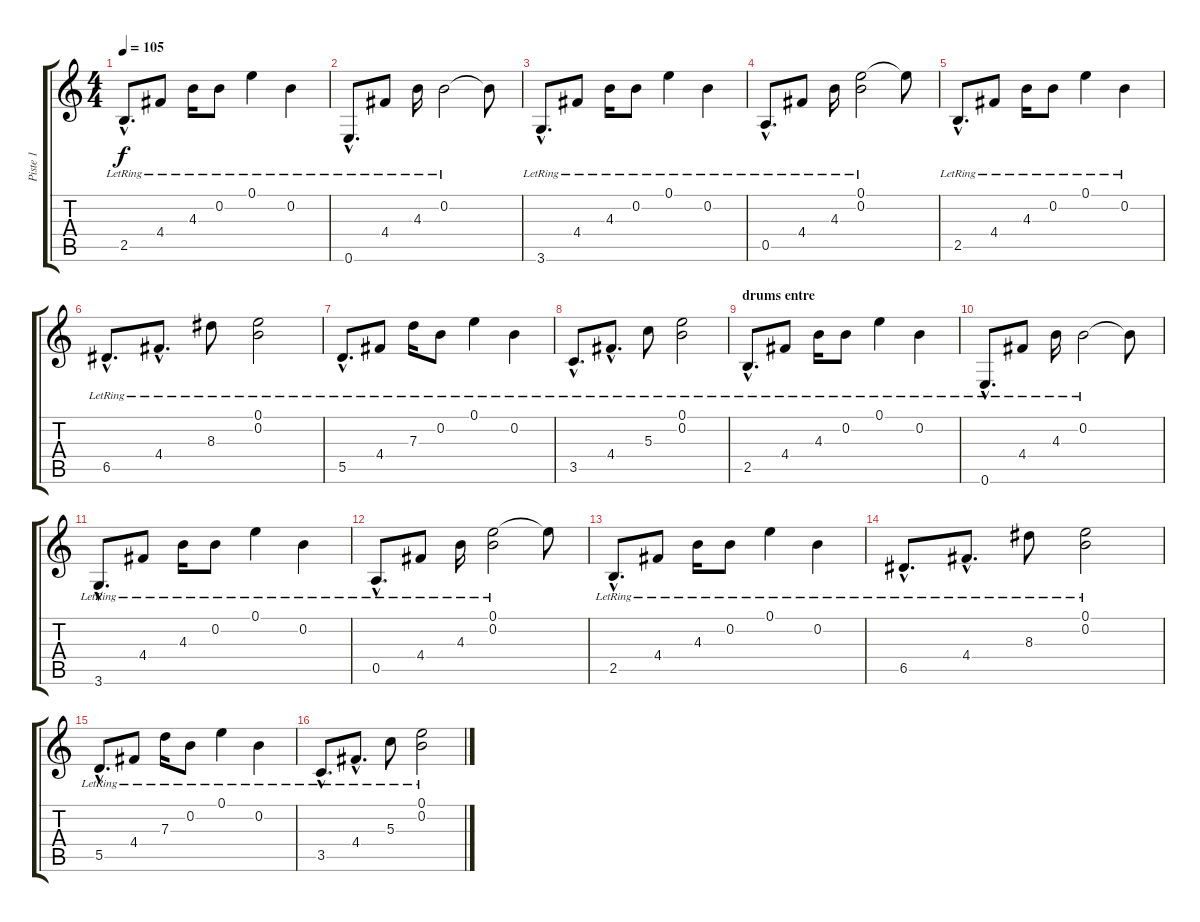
\track ("Piste 1" "Piste 1") {instrument acousticguitarsteel}
\staff {score tabs}
\tuning (E4 B3 G3 D3 A2 E2) {hide}
\ts (4 4)
\tempo 105
\clef g2
\ks c
2.5{hac lr}.8{d dy f instrument acousticguitarsteel} 4.4{lr}.8 4.3{lr}.16 0.2{lr}.8 0.1{lr}.4 0.2{lr}.4 |
0.6{hac lr}.8{d} 4.4{lr}.8 4.3{lr}.16 0.2{lr}.2 0.2{t}.8 |
3.6{hac lr}.8{d} 4.4{lr}.8 4.3{lr}.16 0.2{lr}.8 0.1{lr}.4 0.2{lr}.4 |
0.5{hac lr}.8{d} 4.4{lr}.8 4.3{lr}.16 (0.1{lr} 0.2{lr}).2 0.1{t}.8 |
2.5{hac lr}.8{d} 4.4{lr}.8 4.3{lr}.16 0.2{lr}.8 0.1{lr}.4 0.2{lr}.4 |
6.5{hac lr}.8{d} 4.4{hac lr}.8{d} 8.3{lr}.8 (0.1{lr} 0.2{lr}).2 |
5.5{hac lr}.8{d} 4.4{lr}.8 7.3{lr}.16 0.2{lr}.8 0.1{lr}.4 0.2{lr}.4 |
3.5{hac lr}.8{d} 4.4{hac lr}.8{d} 5.3{lr}.8 (0.1{lr} 0.2{lr}).2 |
\section ("" "drums entre")
2.5{hac lr}.8{d} 4.4{lr}.8 4.3{lr}.16 0.2{lr}.8 0.1{lr}.4 0.2{lr}.4 |
0.6{hac lr}.8{d} 4.4{lr}.8 4.3{lr}.16 0.2{lr}.2 0.2{t}.8 |
3.6{hac lr}.8{d} 4.4{lr}.8 4.3{lr}.16 0.2{lr}.8 0.1{lr}.4 0.2{lr}.4 |
0.5{hac lr}.8{d} 4.4{lr}.8 4.3{lr}.16 (0.1{lr} 0.2{lr}).2 0.1{t}.8 |
2.5{hac lr}.8{d} 4.4{lr}.8 4.3{lr}.16 0.2{lr}.8 0.1{lr}.4 0.2{lr}.4 |
6.5{hac lr}.8{d} 4.4{hac lr}.8{d} 8.3{lr}.8 (0.1{lr} 0.2{lr}).2 |
5.5{hac lr}.8{d} 4.4{lr}.8 7.3{lr}.16 0.2{lr}.8 0.1{lr}.4 0.2{lr}.4 |
3.5{hac lr}.8{d} 4.4{hac lr}.8{d} 5.3{lr}.8 (0.1{lr} 0.2{lr}).2
